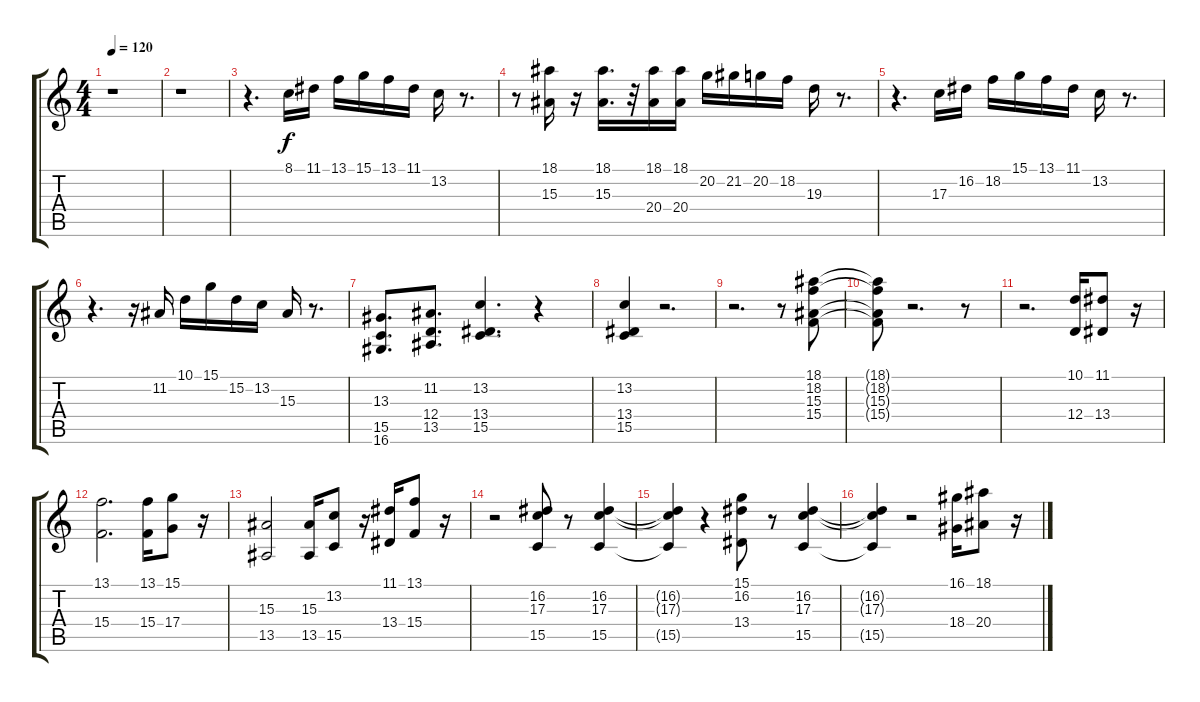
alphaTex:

\track "" {instrument brasssection}
\staff {score tabs}
\tuning (E4 B3 G3 D3 A2 E2) {hide}
\ts (4 4)
\tempo 120
\clef g2
\ks c
r.1{dy f} |
r.1 |
r.4{d} 8.1.16 11.1.16 13.1.16 15.1.16 13.1.16 11.1.16 13.2.16 r.8{d} |
r.8 (18.1 15.3).16 r.16 (18.1 15.3).16{d} r.32 (18.1 20.4).16 (18.1 20.4).16 20.2.16 21.2.16 20.2.16 18.2.16 19.3.16 r.8{d} |
r.4{d} 17.3.16 16.2.16 18.2.16 15.1.16 13.1.16 11.1.16 13.2.16 r.8{d} |
r.4{d} r.16 11.2.16 10.1.16 15.1.16 15.2.16 13.2.16 15.3.16 r.8{d} |
(13.3 15.5 16.6).8{d} (11.2 12.4 13.5).8{d} (13.2 13.4 15.5).4{d} r.4 |
(13.2 13.4 15.5).4 r.2{d} |
r.2{d} r.8 (18.1 18.2 15.3 15.4).8 |
(18.1{t} 18.2{t} 15.3{t} 15.4{t}).8 r.2{d} r.8 |
r.2{d} (10.1 12.4).16 (11.1 13.4).8 r.16 |
(13.1 15.4).2{d} (13.1 15.4).16 (15.1 17.4).8 r.16 |
(15.3 13.5).2 (15.3 13.5).16 (13.2 15.5).8 r.16 (11.1 13.4).16 (13.1 15.4).8 r.16 |
r.2 (16.2 17.3 15.5).8 r.8 (16.2 17.3 15.5).4 |
(16.2{t} 17.3{t} 15.5{t}).4 r.4 (15.1 16.2 13.4).8 r.8 (16.2 17.3 15.5).4 |
(16.2{t} 17.3{t} 15.5{t}).4 r.2 (16.1 18.4).16 (18.1 20.4).8 r.16
